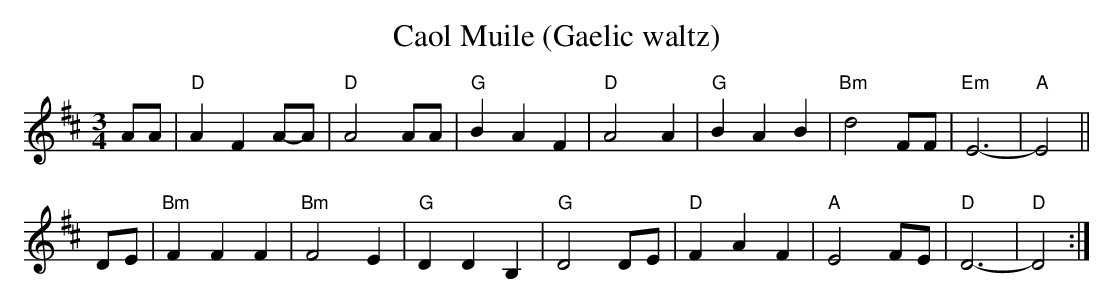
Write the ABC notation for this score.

X:1
T: Caol Muile (Gaelic waltz)
M: 3/4
K: D
L: 1/4
A/A/ |\
"D"A F A/-A/ | "D"A2 A/A/ | "G"B A F |\
"D"A2 A | "G"B A B | "Bm"d2 F/F/ | "Em"E3- | "A"E2 ||
D/E/ |\
"Bm"F F F | "Bm"F2 E | "G"D D B, | "G"D2 D/E/ |\
"D"F A F | "A"E2 F/E/ | "D"D3- | "D"D2 :|
